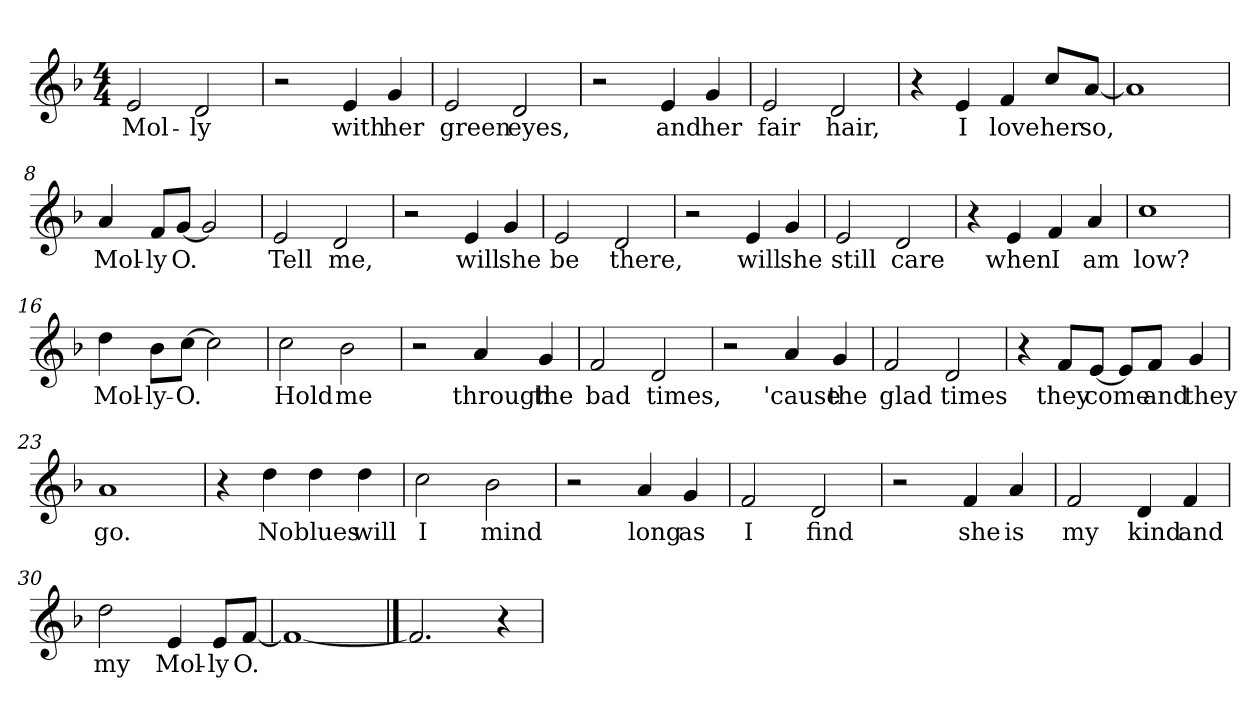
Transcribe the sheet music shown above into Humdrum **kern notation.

**kern	**text
*part1	*part1
*staff1	*staff1
*clefG2	*
*k[b-]	*
*F:	*
*M4/4	*
=1	=1
2e/	Mol-
2d/	-ly
=2	=2
2r	.
4e/	with
4g/	her
=3	=3
2e/	green
2d/	eyes,
=4	=4
2r	.
4e/	and
4g/	her
=5	=5
2e/	fair
2d/	hair,
!!LO:LB:g=z
=6	=6
4r	.
4e/	I
4f/	love
8cc/L	her
[8a/J	so,
=7	=7
1a]	.
=8	=8
4a/	Mol-
8f/L	-ly
[8g/J	O.
2g/]	.
=9	=9
2e/	Tell
2d/	me,
=10	=10
2r	.
4e/	will
4g/	she
!!LO:LB:g=z
=11	=11
2e/	be
2d/	there,
=12	=12
2r	.
4e/	will
4g/	she
=13	=13
2e/	still
2d/	care
=14	=14
4r	.
4e/	when
4f/	I
4a/	am
=15	=15
1cc	low?
!!LO:LB:g=z
=16	=16
4dd\	Mol-
8b-\L	-ly-
[8cc\J	-O.
2cc\]	.
=17	=17
2cc\	Hold
2b-\	me
=18	=18
2r	.
4a/	through
4g/	the
=19	=19
2f/	bad
2d/	times,
!!LO:LB:g=z
=20	=20
2r	.
4a/	'cause
4g/	the
=21	=21
2f/	glad
2d/	times
=22	=22
4r	.
8f/L	they
[8e/J	come
8e/L]	.
8f/J	and
4g/	they
=23	=23
1a	go.
!!LO:LB:g=z
=24	=24
4r	.
4dd\	No
4dd\	blues
4dd\	will
=25	=25
2cc\	I
2b-\	mind
=26	=26
2r	.
4a/	long
4g/	as
=27	=27
2f/	I
2d/	find
=28	=28
2r	.
4f/	she
4a/	is
!!LO:LB:g=z
=29	=29
2f/	my
4d/	kind
4f/	and
=30	=30
2dd\	my
4e/	Mol-
8e/L	-ly
[8f/J	O.
=31	=31
1f_	.
==32	==32
2.f/]	.
4r	.
=	=
*-	*-
